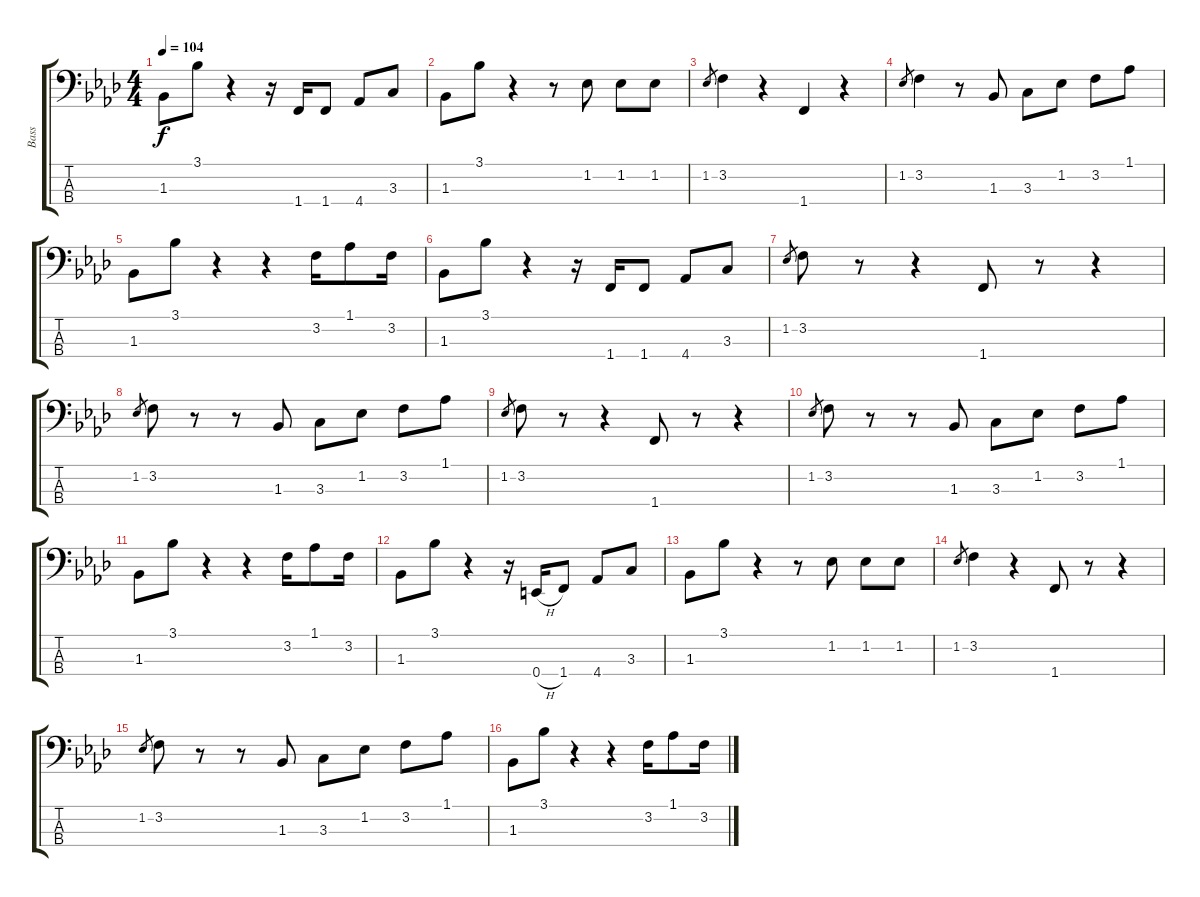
\track ("Bass" "Bass") {instrument synthbass1}
\staff {score tabs}
\tuning (G2 D2 A1 E1) {hide}
\ts (4 4)
\tempo 104
\clef f4
\ks ab
1.3.8{dy f} 3.1.8 r.4 r.16 1.4.16 1.4.8 4.4.8 3.3.8 |
1.3.8 3.1.8 r.4 r.8 1.2.8 1.2.8 1.2.8 |
1.2.8{gr} 3.2.4 r.4 1.4.4 r.4 |
1.2.8{gr} 3.2.4 r.8 1.3.8 3.3.8 1.2.8 3.2.8 1.1.8 |
1.3.8 3.1.8 r.4 r.4 3.2.16 1.1.8 3.2.16 |
1.3.8 3.1.8 r.4 r.16 1.4.16 1.4.8 4.4.8 3.3.8 |
1.2.8{gr} 3.2.8 r.8 r.4 1.4.8 r.8 r.4 |
1.2.8{gr} 3.2.8 r.8 r.8 1.3.8 3.3.8 1.2.8 3.2.8 1.1.8 |
1.2.8{gr} 3.2.8 r.8 r.4 1.4.8 r.8 r.4 |
1.2.8{gr} 3.2.8 r.8 r.8 1.3.8 3.3.8 1.2.8 3.2.8 1.1.8 |
1.3.8 3.1.8 r.4 r.4 3.2.16 1.1.8 3.2.16 |
1.3.8 3.1.8 r.4 r.16 0.4{h}.16 1.4.8 4.4.8 3.3.8 |
1.3.8 3.1.8 r.4 r.8 1.2.8 1.2.8 1.2.8 |
1.2.8{gr} 3.2.4 r.4 1.4.8 r.8 r.4 |
1.2.8{gr} 3.2.8 r.8 r.8 1.3.8 3.3.8 1.2.8 3.2.8 1.1.8 |
1.3.8 3.1.8 r.4 r.4 3.2.16 1.1.8 3.2.16
